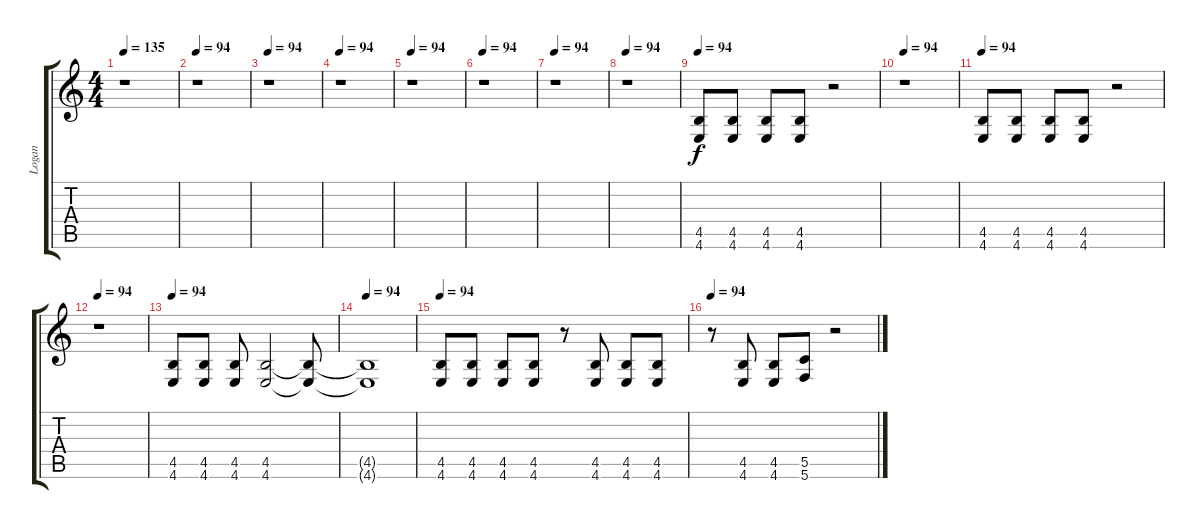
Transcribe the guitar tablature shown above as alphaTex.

\track ("Logan" "Logan") {instrument distortionguitar}
\staff {score tabs}
\tuning (D4 A3 F3 C3 G2 C2) {hide}
\ts (4 4)
\tempo 135
\tempo 94
\tempo 135
\clef g2
\ks c
r.1{dy f instrument distortionguitar} |
\tempo 94
r.1 |
\tempo 94
r.1 |
\tempo 94
r.1 |
\tempo 94
r.1 |
\tempo 94
r.1 |
\tempo 94
r.1 |
\tempo 94
r.1 |
\tempo 94
(4.5 4.6).8 (4.5 4.6).8 (4.5 4.6).8 (4.5 4.6).8 r.2 |
\tempo 94
r.1 |
\tempo 94
(4.5 4.6).8 (4.5 4.6).8 (4.5 4.6).8 (4.5 4.6).8 r.2 |
\tempo 94
r.1 |
\tempo 94
(4.5 4.6).8 (4.5 4.6).8 (4.5 4.6).8 (4.5 4.6).2 (4.5{t} 4.6{t}).8 |
\tempo 94
(4.5{t} 4.6{t}).1 |
\tempo 94
(4.5 4.6).8 (4.5 4.6).8 (4.5 4.6).8 (4.5 4.6).8 r.8 (4.5 4.6).8 (4.5 4.6).8 (4.5 4.6).8 |
\tempo 94
r.8 (4.5 4.6).8 (4.5 4.6).8 (5.5 5.6).8 r.2
